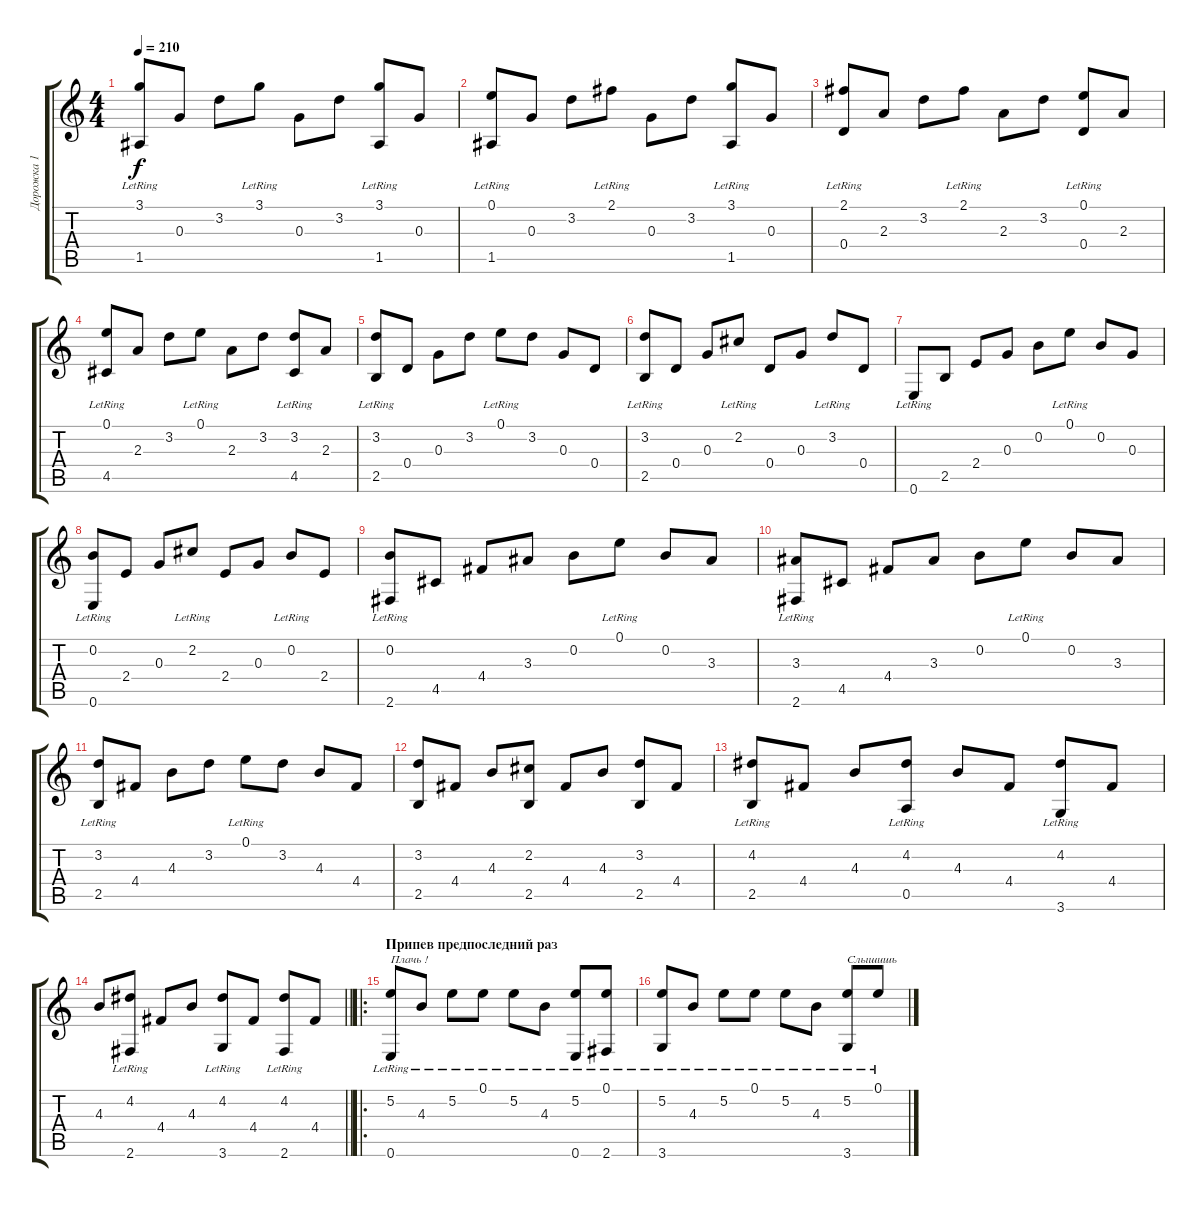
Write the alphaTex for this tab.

\track ("Дорожка 1" "Дорожка 1") {instrument acousticguitarsteel}
\staff {score tabs}
\tuning (E4 B3 G3 D3 A2 E2) {hide}
\ts (4 4)
\tempo 210
\clef g2
\ks c
(3.1{lr} 1.5{lr}).8{dy f} 0.3.8 3.2.8 3.1{lr}.8 0.3.8 3.2.8 (3.1{lr} 1.5).8 0.3.8 |
(0.1{lr} 1.5{lr}).8 0.3.8 3.2.8 2.1{lr}.8 0.3.8 3.2.8 (3.1{lr} 1.5).8 0.3.8 |
(2.1{lr} 0.4{lr}).8 2.3.8 3.2.8 2.1{lr}.8 2.3.8 3.2.8 (0.1{lr} 0.4).8 2.3.8 |
(0.1{lr} 4.5{lr}).8 2.3.8 3.2.8 0.1{lr}.8 2.3.8 3.2.8 (3.2{lr} 4.5).8 2.3.8 |
(3.2{lr} 2.5{lr}).8 0.4.8 0.3.8 3.2.8 0.1{lr}.8 3.2.8 0.3.8 0.4.8 |
(3.2{lr} 2.5{lr}).8 0.4.8 0.3.8 2.2{lr}.8 0.4.8 0.3.8 3.2{lr}.8 0.4.8 |
0.6{lr}.8 2.5.8 2.4.8 0.3.8 0.2.8 0.1{lr}.8 0.2.8 0.3.8 |
(0.2{lr} 0.6{lr}).8 2.4.8 0.3.8 2.2{lr}.8 2.4.8 0.3.8 0.2{lr}.8 2.4.8 |
(0.2{lr} 2.6{lr}).8 4.5.8 4.4.8 3.3.8 0.2.8 0.1{lr}.8 0.2.8 3.3.8 |
(3.3{lr} 2.6{lr}).8 4.5.8 4.4.8 3.3.8 0.2.8 0.1{lr}.8 0.2.8 3.3.8 |
(3.2{lr} 2.5{lr}).8 4.4.8 4.3.8 3.2.8 0.1{lr}.8 3.2.8 4.3.8 4.4.8 |
(3.2 2.5).8 4.4.8 4.3.8 (2.2 2.5).8 4.4.8 4.3.8 (3.2 2.5).8 4.4.8 |
(4.2 2.5{lr}).8 4.4.8 4.3.8 (4.2 0.5{lr}).8 4.3.8 4.4.8 (4.2 3.6{lr}).8 4.4.8 |
\barLineRight lightlight
4.3.8 (4.2 2.6{lr}).8 4.4.8 4.3.8 (4.2 3.6{lr}).8 4.4.8 (4.2 2.6{lr}).8 4.4.8 |
\ro
\section ("" "Припев предпоследний раз")
(5.2{lr} 0.6{lr}).8{txt "Плачь !"} 4.3{lr}.8 5.2{lr}.8 0.1{lr}.8 5.2{lr}.8 4.3{lr}.8 (5.2{lr} 0.6).8 (0.1{lr} 2.6).8 |
(5.2{lr} 3.6{lr}).8 4.3{lr}.8 5.2{lr}.8 0.1{lr}.8 5.2{lr}.8 4.3{lr}.8 (5.2{lr} 3.6).8{txt "Слышишь"} 0.1{lr}.8
